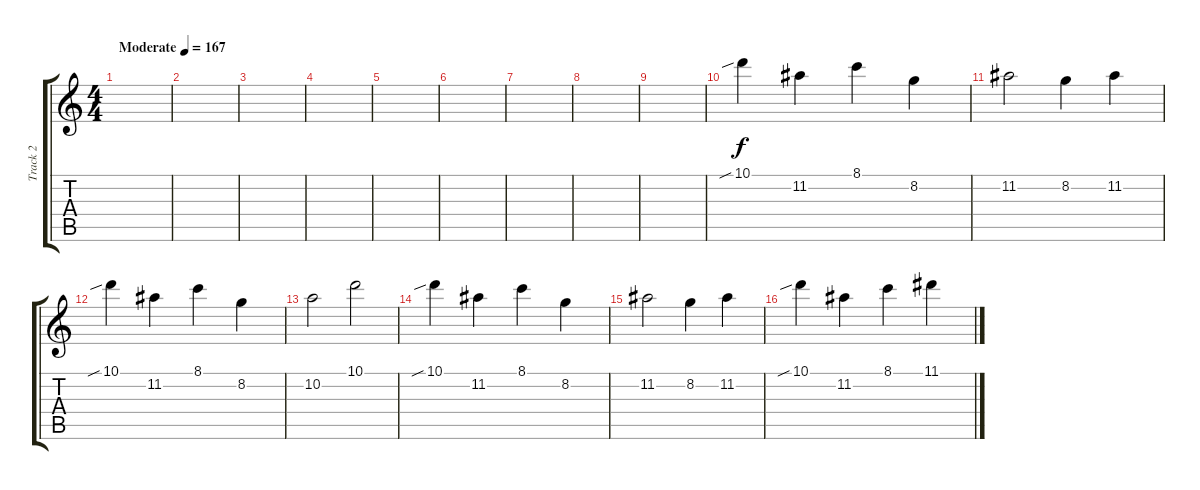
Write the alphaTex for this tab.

\track ("Track 2" "Track 2") {instrument distortionguitar}
\staff {score tabs}
\tuning (E4 B3 G3 D3 A2 D2) {hide}
\ts (4 4)
\tempo (167 "Moderate")
\clef g2
\ks c
|
|
|
|
|
|
|
|
|
10.1{sib}.4 11.2.4 8.1.4 8.2.4 |
11.2.2 8.2.4 11.2.4 |
10.1{sib}.4 11.2.4 8.1.4 8.2.4 |
10.2.2 10.1.2 |
10.1{sib}.4 11.2.4 8.1.4 8.2.4 |
11.2.2 8.2.4 11.2.4 |
10.1{sib}.4 11.2.4 8.1.4 11.1.4
